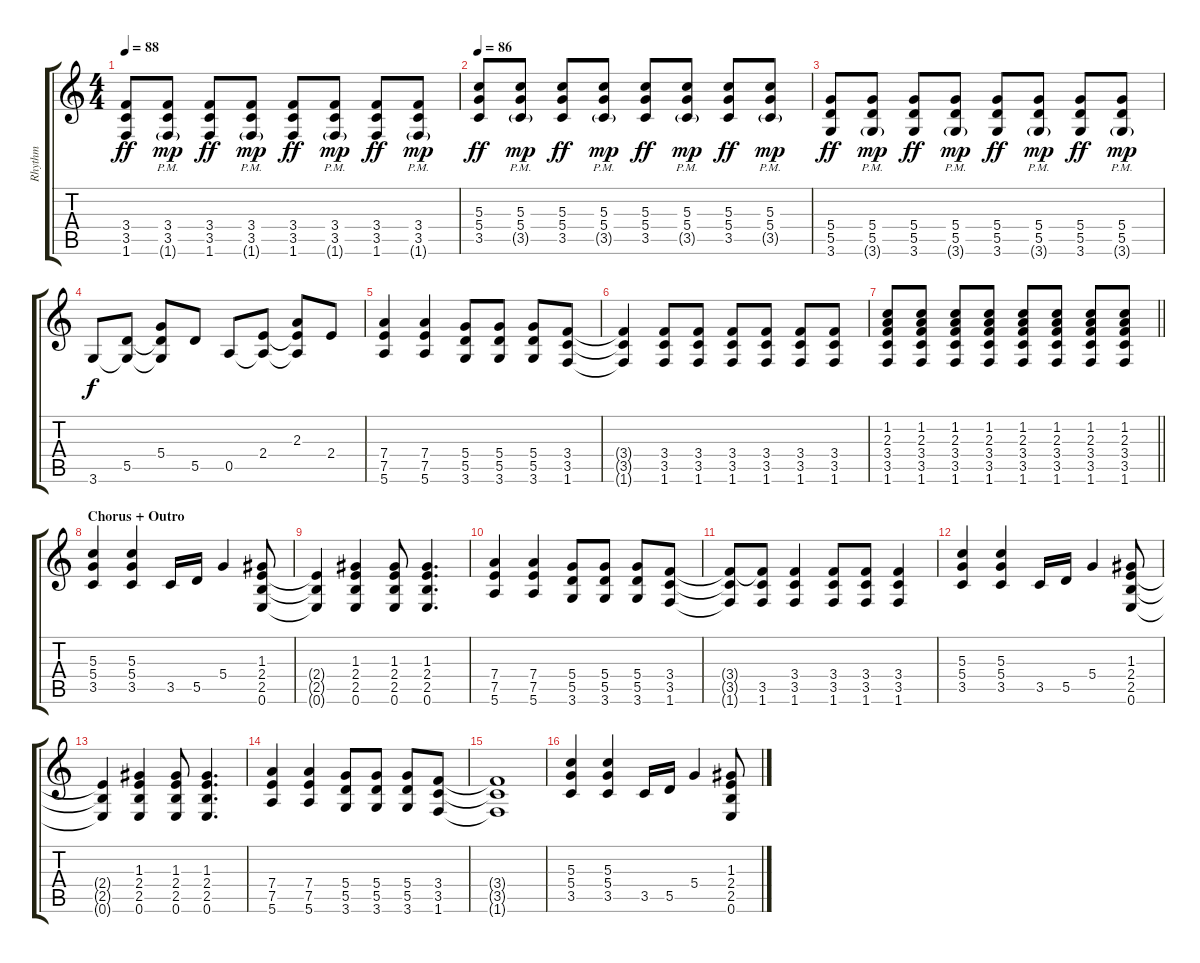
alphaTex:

\track ("Rhythm" "Rhythm") {instrument distortionguitar}
\staff {score tabs}
\tuning (E4 B3 G3 D3 A2 E2) {hide}
\ts (4 4)
\tempo 88
\clef g2
\ks c
(3.4 3.5 1.6).8{dy ff} (3.4{pm} 3.5{pm} 1.6{g}).8{dy mp} (3.4 3.5 1.6).8{dy ff} (3.4{pm} 3.5{pm} 1.6{g}).8{dy mp} (3.4 3.5 1.6).8{dy ff} (3.4{pm} 3.5{pm} 1.6{g}).8{dy mp} (3.4 3.5 1.6).8{dy ff} (3.4{pm} 3.5{pm} 1.6{g}).8{dy mp} |
\tempo 86
(5.3 5.4 3.5).8{dy ff} (5.3{pm} 5.4{pm} 3.5{g}).8{dy mp} (5.3 5.4 3.5).8{dy ff} (5.3{pm} 5.4{pm} 3.5{g}).8{dy mp} (5.3 5.4 3.5).8{dy ff} (5.3{pm} 5.4{pm} 3.5{g}).8{dy mp} (5.3 5.4 3.5).8{dy ff} (5.3{pm} 5.4{pm} 3.5{g}).8{dy mp} |
(5.4 5.5 3.6).8{dy ff} (5.4{pm} 5.5{pm} 3.6{g}).8{dy mp} (5.4 5.5 3.6).8{dy ff} (5.4{pm} 5.5{pm} 3.6{g}).8{dy mp} (5.4 5.5 3.6).8{dy ff} (5.4{pm} 5.5{pm} 3.6{g}).8{dy mp} (5.4 5.5 3.6).8{dy ff} (5.4{pm} 5.5{pm} 3.6{g}).8{dy mp} |
3.6.8{dy f} (5.5 3.6{t}).8 (5.4 5.5{t} 3.6{t}).8 5.5.8 0.5.8 (2.4 0.5{t}).8 (2.3 2.4{t} 0.5{t}).8 2.4.8 |
(7.4 7.5 5.6).4 (7.4 7.5 5.6).4 (5.4 5.5 3.6).8 (5.4 5.5 3.6).8 (5.4 5.5 3.6).8 (3.4 3.5 1.6).8 |
(3.4{t} 3.5{t} 1.6{t}).4 (3.4 3.5 1.6).8 (3.4 3.5 1.6).8 (3.4 3.5 1.6).8 (3.4 3.5 1.6).8 (3.4 3.5 1.6).8 (3.4 3.5 1.6).8 |
\barLineRight lightlight
(1.2 2.3 3.4 3.5 1.6).8 (1.2 2.3 3.4 3.5 1.6).8 (1.2 2.3 3.4 3.5 1.6).8 (1.2 2.3 3.4 3.5 1.6).8 (1.2 2.3 3.4 3.5 1.6).8 (1.2 2.3 3.4 3.5 1.6).8 (1.2 2.3 3.4 3.5 1.6).8 (1.2 2.3 3.4 3.5 1.6).8 |
\section ("" "Chorus + Outro")
(5.3 5.4 3.5).4 (5.3 5.4 3.5).4 3.5.16 5.5.16 5.4.4 (1.3 2.4 2.5 0.6).8 |
(2.4{t} 2.5{t} 0.6{t}).4 (1.3 2.4 2.5 0.6).4 (1.3 2.4 2.5 0.6).8 (1.3 2.4 2.5 0.6).4{d} |
(7.4 7.5 5.6).4 (7.4 7.5 5.6).4 (5.4 5.5 3.6).8 (5.4 5.5 3.6).8 (5.4 5.5 3.6).8 (3.4 3.5 1.6).8 |
(3.4{t} 3.5{t} 1.6{t}).8 (3.4{t} 3.5 1.6).8 (3.4 3.5 1.6).4 (3.4 3.5 1.6).8 (3.4 3.5 1.6).8 (3.4 3.5 1.6).4 |
(5.3 5.4 3.5).4 (5.3 5.4 3.5).4 3.5.16 5.5.16 5.4.4 (1.3 2.4 2.5 0.6).8 |
(2.4{t} 2.5{t} 0.6{t}).4 (1.3 2.4 2.5 0.6).4 (1.3 2.4 2.5 0.6).8 (1.3 2.4 2.5 0.6).4{d} |
(7.4 7.5 5.6).4 (7.4 7.5 5.6).4 (5.4 5.5 3.6).8 (5.4 5.5 3.6).8 (5.4 5.5 3.6).8 (3.4 3.5 1.6).8 |
(3.4{t} 3.5{t} 1.6{t}).1 |
(5.3 5.4 3.5).4 (5.3 5.4 3.5).4 3.5.16 5.5.16 5.4.4 (1.3 2.4 2.5 0.6).8
